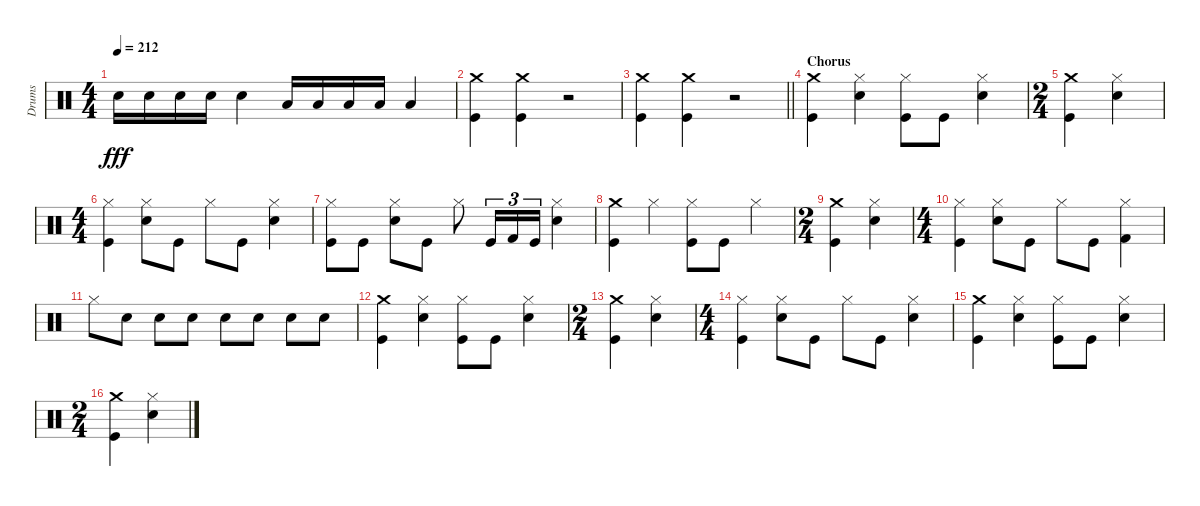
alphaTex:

\track ("Drums" "Drums") {instrument percussion}
\staff {score}
\articulation defaults
\ts (4 4)
\tempo 212
\clef neutral
\ks c "Snare (hit) 2".16{dy fff} "Snare (hit) 2".16 "Snare (hit) 2".16 "Snare (hit) 2".16 "Snare (hit) 2".4 "Low Tom (hit)".16 "Low Tom (hit)".16 "Low Tom (hit)".16 "Low Tom (hit)".16 "Low Tom (hit)".4
|
("Kick (hit)" "Crash medium (hit)").4 ("Kick (hit)" "Crash medium (hit)").4 r.2 |
\barLineRight lightlight
("Kick (hit)" "Crash medium (hit)").4 ("Crash medium (hit)" "Kick (hit)").4 r.2 |
\section ("" "Chorus")
("Kick (hit)" "Crash medium (hit)").4 ("Snare (hit) 2" "Hi-Hat (closed)").4 ("Kick (hit)" "Hi-Hat (closed)").8 "Kick (hit)".8 ("Snare (hit) 2" "Hi-Hat (closed)").4 |
\ts (2 4)
("Kick (hit)" "Crash medium (hit)").4 ("Hi-Hat (closed)" "Snare (hit) 2").4 |
\ts (4 4)
("Kick (hit)" "Hi-Hat (closed)").4 ("Snare (hit) 2" "Hi-Hat (closed)").8 "Kick (hit)".8 "Hi-Hat (closed)".8 "Kick (hit)".8 ("Snare (hit) 2" "Hi-Hat (closed)").4 |
("Kick (hit)" "Hi-Hat (closed)").8 "Kick (hit)".8 ("Hi-Hat (closed)" "Snare (hit) 2").8 "Kick (hit)".8 "Hi-Hat (closed)".8 "Kick (hit)".16{tu (3 2)} "Kick (hit) 2".16{tu (3 2)} "Kick (hit)".16{tu (3 2)} ("Snare (hit) 2" "Hi-Hat (closed)").4 |
("Kick (hit)" "Crash medium (hit)").4 "Hi-Hat (closed)".4 ("Hi-Hat (closed)" "Kick (hit)").8 "Kick (hit)".8 "Hi-Hat (closed)".4 |
\ts (2 4)
("Kick (hit)" "Crash medium (hit)").4 ("Snare (hit) 2" "Hi-Hat (closed)").4 |
\ts (4 4)
("Kick (hit)" "Hi-Hat (closed)").4 ("Snare (hit) 2" "Hi-Hat (closed)").8 "Kick (hit)".8 "Hi-Hat (closed)".8 "Kick (hit)".8 ("Kick (hit) 2" "Hi-Hat (closed)").4 |
"Hi-Hat (closed)".8 "Snare (hit) 2".8 "Snare (hit) 2".8 "Snare (hit) 2".8 "Snare (hit) 2".8 "Snare (hit) 2".8 "Snare (hit) 2".8 "Snare (hit) 2".8 |
("Crash medium (hit)" "Kick (hit)").4 ("Hi-Hat (closed)" "Snare (hit) 2").4 ("Hi-Hat (closed)" "Kick (hit)").8 "Kick (hit)".8 ("Snare (hit) 2" "Hi-Hat (closed)").4 |
\ts (2 4)
("Kick (hit)" "Crash medium (hit)").4 ("Snare (hit) 2" "Hi-Hat (closed)").4 |
\ts (4 4)
("Hi-Hat (closed)" "Kick (hit)").4 ("Snare (hit) 2" "Hi-Hat (closed)").8 "Kick (hit)".8 "Hi-Hat (closed)".8 "Kick (hit)".8 ("Snare (hit) 2" "Hi-Hat (closed)").4 |
("Kick (hit)" "Crash medium (hit)").4 ("Snare (hit) 2" "Hi-Hat (closed)").4 ("Kick (hit)" "Hi-Hat (closed)").8 "Kick (hit)".8 ("Hi-Hat (closed)" "Snare (hit) 2").4 |
\ts (2 4)
("Kick (hit)" "Crash medium (hit)").4 ("Snare (hit) 2" "Hi-Hat (closed)").4
